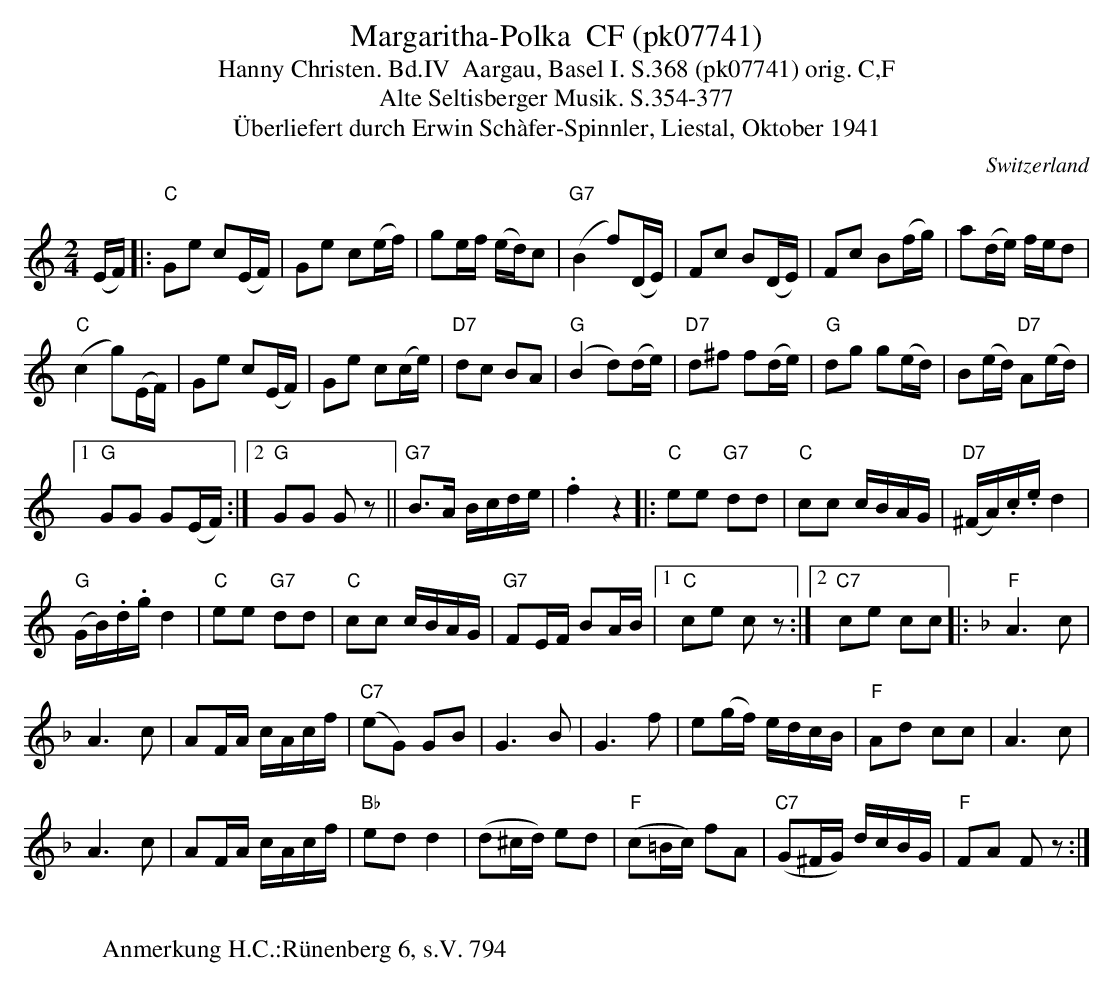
X:1
T:Margaritha-Polka  CF (pk07741)
T:Hanny Christen. Bd.IV  Aargau, Basel I. S.368 (pk07741) orig. C,F
T: Alte Seltisberger Musik. S.354-377
T:Überliefert durch Erwin Schàfer-Spinnler, Liestal, Oktober 1941
M:2/4
L:1/8
O:Switzerland
K:C major
(E/F/) |: "C"Ge c(E/F/) | Ge c(e/f/) | ge/f/ (e/d/)c | ("G7"B2f)(D/E/) | Fc B(D/E/) | Fc B(f/g/) |  a(d/e/) f/e/d  |
("C"c2g)(E/F/) | Ge c(E/F/) | Ge c(c/e/) | "D7"dc BA | ("G"B2d)(d/e/) | "D7"d^f f(d/e/) | "G"dg g(e/d/) | B(e/d/) "D7"A(e/d/) |1
"G"GG G(E/F/) :|2 "G"GG Gz || "G7"B>A B/c/d/e/ | .f2z2 |: "C"ee "G7"dd | "C"cc c/B/A/G/   | ("D7"^F/A/).c/.e/d2 |
("G"G/B/).d/.g/d2 | "C"ee "G7"dd | "C"cc c/B/A/G/ | "G7"FE/F/ BA/B/ |1 "C"ce cz :|2 "C7"ce cc |: [K:F] "F"A3c |
A3c | AF/A/  c/A/c/f/ | ("C7"eG) GB | G3B | G3f | e(g/f/) e/d/c/B/ | "F"Ad cc | A3c |
A3c | AF/A/ c/A/c/f/ | "Bb"edd2 | (d^c/d/) ed | ("F"c=B/c/) fA | ("C7"G^F/G/) d/c/B/G/ | "F"FA Fz :|
W:
W:Anmerkung H.C.:Rünenberg 6, s.V. 794
